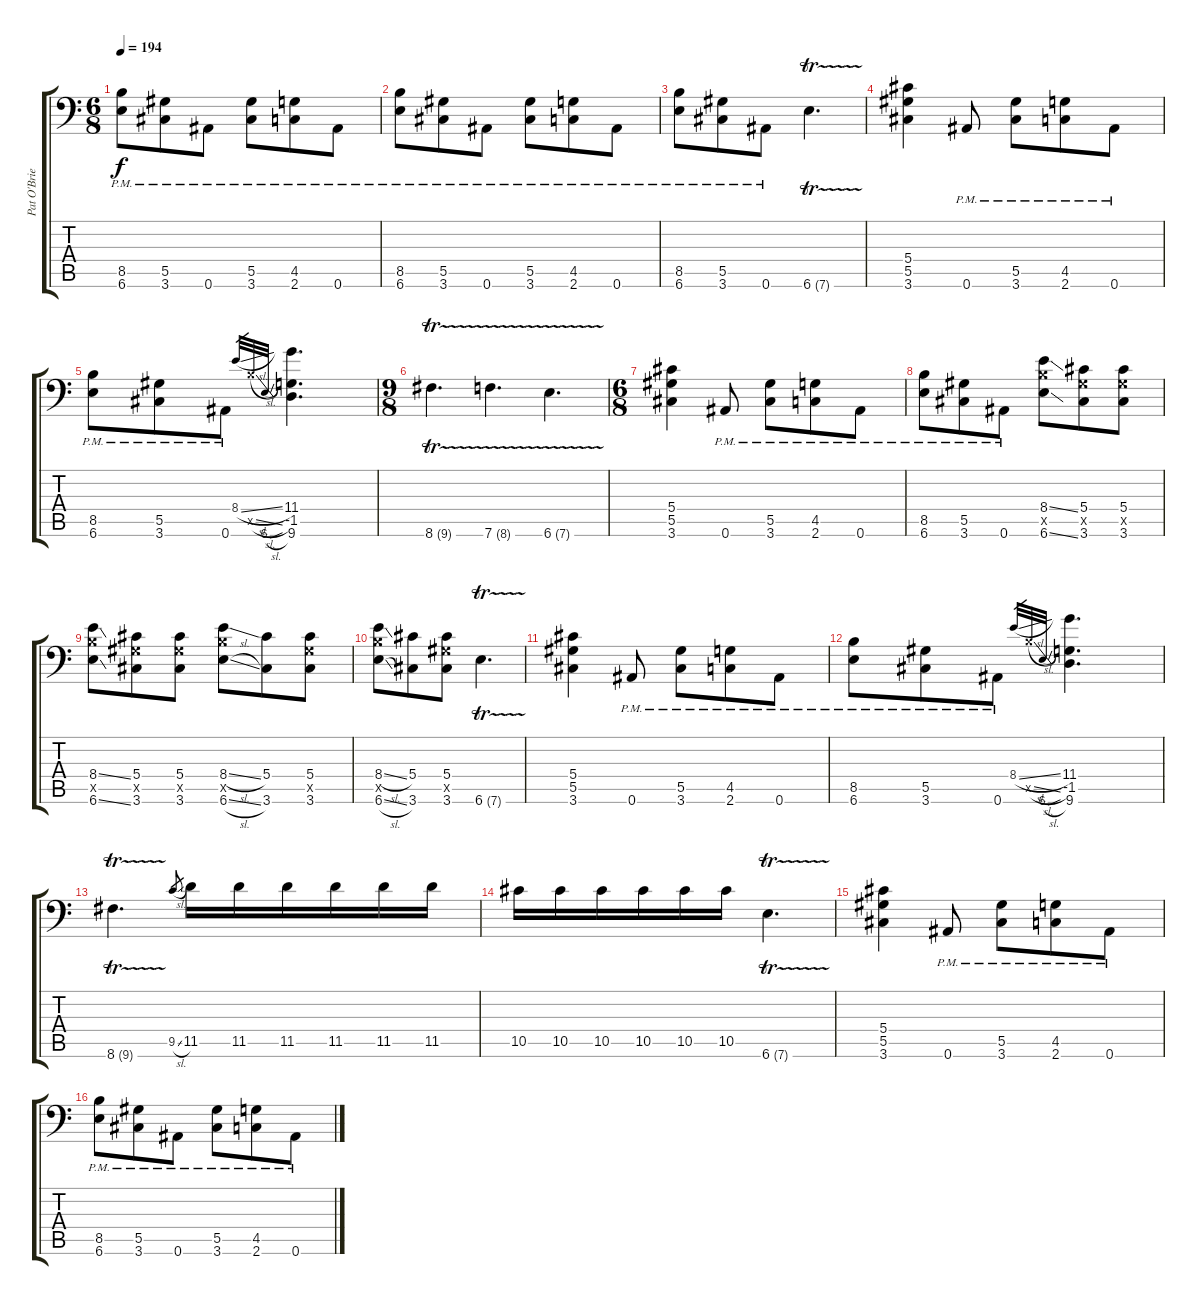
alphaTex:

\track ("Pat O'Brien" "Pat O'Brie") {instrument distortionguitar}
\staff {score tabs}
\tuning (Bb3 F3 Db3 Ab2 Eb2 Bb1) {hide}
\ts (6 8)
\tempo 194
\clef f4
\ks c
(8.5{pm} 6.6{pm}).8{dy f} (5.5{pm} 3.6{pm}).8 0.6{pm}.8 (5.5{pm} 3.6{pm}).8 (4.5{pm} 2.6{pm}).8 0.6{pm}.8 |
(8.5{pm} 6.6{pm}).8 (5.5{pm} 3.6{pm}).8 0.6{pm}.8 (5.5{pm} 3.6{pm}).8 (4.5{pm} 2.6{pm}).8 0.6{pm}.8 |
(8.5{pm} 6.6{pm}).8 (5.5{pm} 3.6{pm}).8 0.6{pm}.8 6.6{tr (7 16)}.4{d} |
(5.4 5.5 3.6).4 0.6{pm}.8 (5.5{pm} 3.6{pm}).8 (4.5{pm} 2.6{pm}).8 0.6{pm}.8 |
(8.5{pm} 6.6{pm}).8 (5.5{pm} 3.6{pm}).8 0.6{pm}.8 8.4{sl}.32{gr} 8.5{sl x}.32{gr} 6.6{sl}.32{gr} (11.4 -1.5 9.6).4{d} |
\ts (9 8)
8.6{tr (9 16)}.4{d} 7.6{tr (8 16)}.4{d} 6.6{tr (7 16)}.4{d} |
\ts (6 8)
(5.4 5.5 3.6).4 0.6{pm}.8 (5.5{pm} 3.6{pm}).8 (4.5{pm} 2.6{pm}).8 0.6{pm}.8 |
(8.5{pm} 6.6{pm}).8 (5.5{pm} 3.6{pm}).8 0.6{pm}.8 (8.4{ss} 8.5{x} 6.6{ss}).8 (5.4 5.5{x} 3.6).8 (5.4 5.5{x} 3.6).8 |
(8.4{ss} 8.5{x} 6.6{ss}).8 (5.4 5.5{x} 3.6).8 (5.4 5.5{x} 3.6).8 (8.4{sl} 8.5{x} 6.6{sl}).8 (5.4 3.6).8 (5.4 5.5{x} 3.6).8 |
(8.4{sl} 8.5{x} 6.6{sl}).8 (5.4 3.6).8 (5.4 5.5{x} 3.6).8 6.6{tr (7 16)}.4{d} |
(5.4 5.5 3.6).4 0.6{pm}.8 (5.5{pm} 3.6{pm}).8 (4.5{pm} 2.6{pm}).8 0.6{pm}.8 |
(8.5{pm} 6.6{pm}).8 (5.5{pm} 3.6{pm}).8 0.6{pm}.8 8.4{sl}.32{gr} 8.5{sl x}.32{gr} 6.6{sl}.32{gr} (11.4 -1.5 9.6).4{d} |
8.6{tr (9 16)}.4{d} 9.5{sl}.8{gr} 11.5.16 11.5.16 11.5.16 11.5.16 11.5.16 11.5.16 |
10.5.16 10.5.16 10.5.16 10.5.16 10.5.16 10.5.16 6.6{tr (7 16)}.4{d} |
(5.4 5.5 3.6).4 0.6{pm}.8 (5.5{pm} 3.6{pm}).8 (4.5{pm} 2.6{pm}).8 0.6{pm}.8 |
(8.5{pm} 6.6{pm}).8 (5.5{pm} 3.6{pm}).8 0.6{pm}.8 (5.5{pm} 3.6{pm}).8 (4.5{pm} 2.6{pm}).8 0.6{pm}.8
